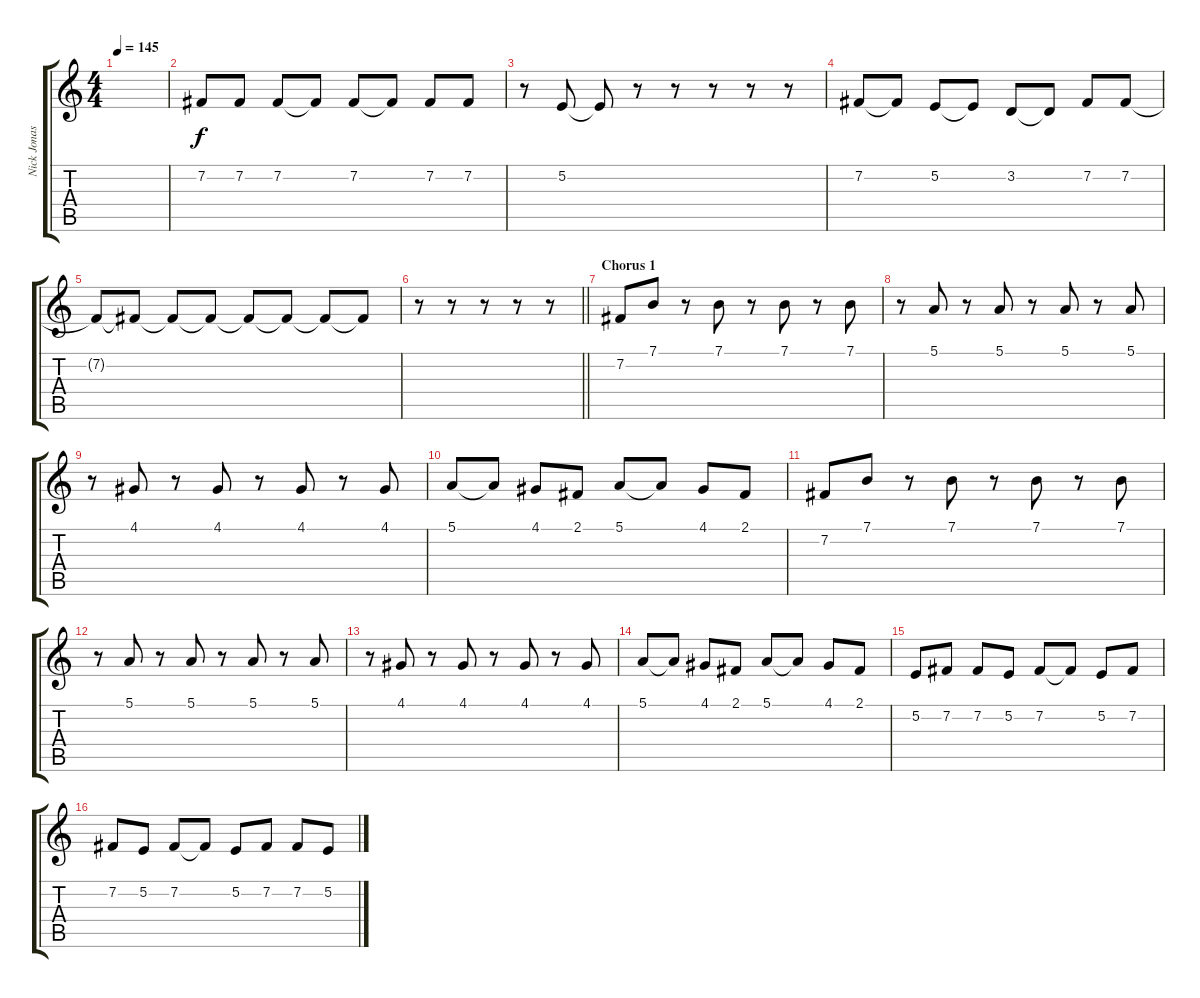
\track ("Nick Jonas" "Nick Jonas") {instrument honkytonkpiano}
\staff {score tabs}
\tuning (E4 B3 G3 D3 A2 E2) {hide}
\ts (4 4)
\tempo 145
\clef g2
\ks c
|
7.2.8 7.2.8 7.2.8 7.2{t}.8 7.2.8 7.2{t}.8 7.2.8 7.2.8 |
r.8 5.2.8 5.2{t}.8 r.8 r.8 r.8 r.8 r.8 |
7.2.8 7.2{t}.8 5.2.8 5.2{t}.8 3.2.8 3.2{t}.8 7.2.8 7.2.8 |
7.2{t}.8 7.2{t}.8 7.2{t}.8 7.2{t}.8 7.2{t}.8 7.2{t}.8 7.2{t}.8 7.2{t}.8 |
\barLineRight lightlight
r.8 r.8 r.8 r.8 r.8 |
\section ("" "Chorus 1")
7.2.8 7.1.8 r.8 7.1.8 r.8 7.1.8 r.8 7.1.8 |
r.8 5.1.8 r.8 5.1.8 r.8 5.1.8 r.8 5.1.8 |
r.8 4.1.8 r.8 4.1.8 r.8 4.1.8 r.8 4.1.8 |
5.1.8 5.1{t}.8 4.1.8 2.1.8 5.1.8 5.1{t}.8 4.1.8 2.1.8 |
7.2.8 7.1.8 r.8 7.1.8 r.8 7.1.8 r.8 7.1.8 |
r.8 5.1.8 r.8 5.1.8 r.8 5.1.8 r.8 5.1.8 |
r.8 4.1.8 r.8 4.1.8 r.8 4.1.8 r.8 4.1.8 |
5.1.8 5.1{t}.8 4.1.8 2.1.8 5.1.8 5.1{t}.8 4.1.8 2.1.8 |
5.2.8 7.2.8 7.2.8 5.2.8 7.2.8 7.2{t}.8 5.2.8 7.2.8 |
7.2.8 5.2.8 7.2.8 7.2{t}.8 5.2.8 7.2.8 7.2.8 5.2.8
